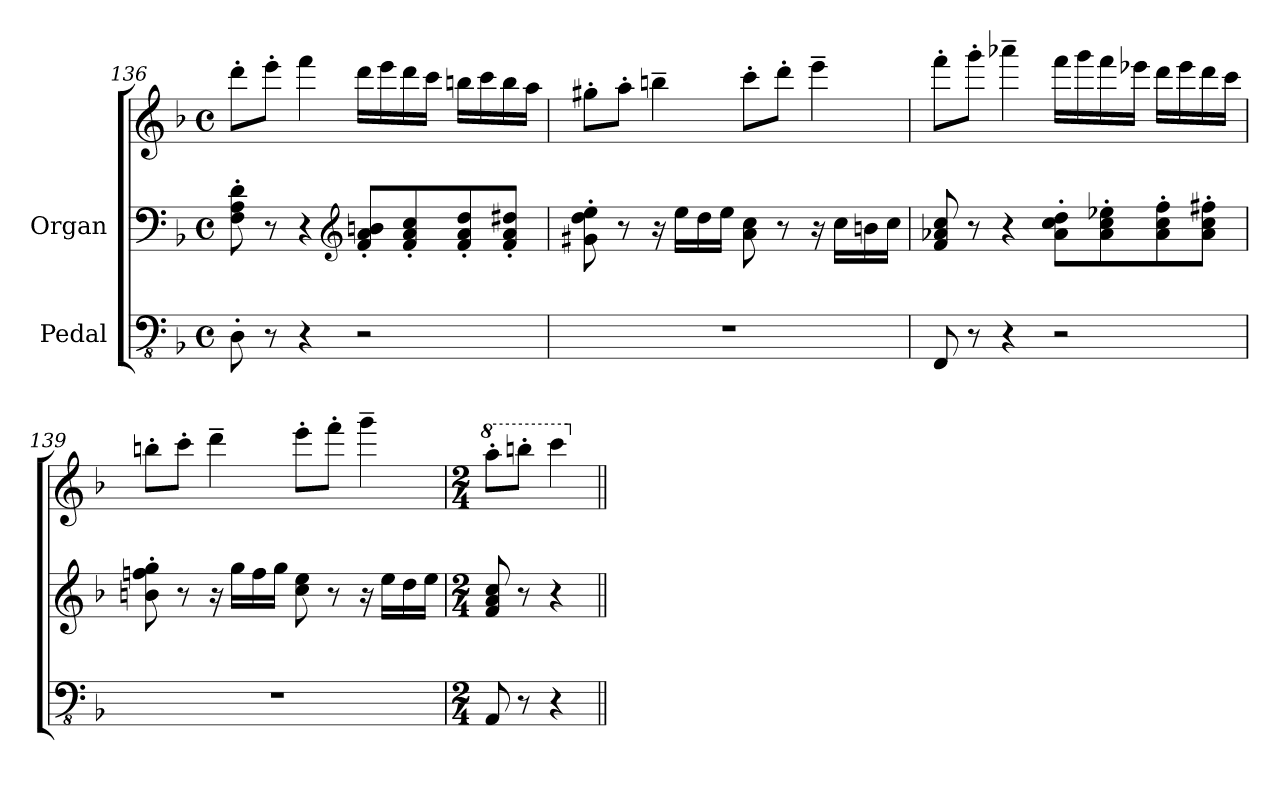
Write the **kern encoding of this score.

**kern	**kern	**kern
*part2	*part1	*part1
*staff3	*staff2	*staff1
*I"Pedal	*I"Organ	*
*clefFv4	*clefF4	*clefG2
*k[b-]	*k[b-]	*k[b-]
*M4/4	*M4/4	*M4/4
*met(c)	*met(c)	*met(c)
=136	=136	=136
8DD'\	8F\' 8A\' 8d\'	8ddd'\L
8r	8r	8eee'\J
4r	4r	4fff\
*	*clefG2	*
2r	8f/' 8a/' 8bn/'L	16ddd\LL
.	.	16eee\
.	8f/' 8a/' 8cc/'	16ddd\
.	.	16ccc\JJ
.	8f/' 8a/' 8dd/'	16bbn\LL
.	.	16ccc\
.	8f/' 8a/' 8dd#X/'J	16bb\
.	.	16aa\JJ
=137	=137	=137
1r	8g#X\' 8dd\' 8ee\'	8gg#X'\L
.	8r	8aa'\J
.	16r	4bbn~\
.	16ee\LL	.
.	16dd\	.
.	16ee\JJ	.
.	8a\ 8cc\	8ccc'\L
.	8r	8ddd'\J
.	16r	4eee~\
.	16cc\LL	.
.	16bn\	.
.	16cc\JJ	.
!!LO:LB:g=z
=138	=138	=138
8FFF/	8f/ 8a-X/ 8cc/	8fff'\L
8r	8r	8ggg'\J
4r	4r	4aaa-X~\
2r	8a-\' 8cc\' 8dd\'L	16fff\LL
.	.	16ggg\
.	8a-\' 8cc\' 8ee-X\'	16fff\
.	.	16eee-X\JJ
.	8a-\' 8cc\' 8ff\'	16ddd\LL
.	.	16eee-\
.	8a-\' 8cc\' 8ff#X\'J	16ddd\
.	.	16ccc\JJ
=139	=139	=139
1r	8bn\' 8ffn\' 8gg\'	8bbn'\L
.	8r	8ccc'\J
.	16r	4ddd~\
.	16gg\LL	.
.	16ff\	.
.	16gg\JJ	.
.	8cc\ 8ee\	8eee'\L
.	8r	8fff'\J
.	16r	4ggg~\
.	16ee\LL	.
.	16dd\	.
.	16ee\JJ	.
=140	=140	=140
*M2/4	*M2/4	*M2/4
*	*	*8va
8AAA/	8f/ 8a/ 8cc/	8aaa'\L
8r	8r	8bbbn'\J
4r	4r	4cccc\
*	*	*X8va
=||	=||	=||
*-	*-	*-
